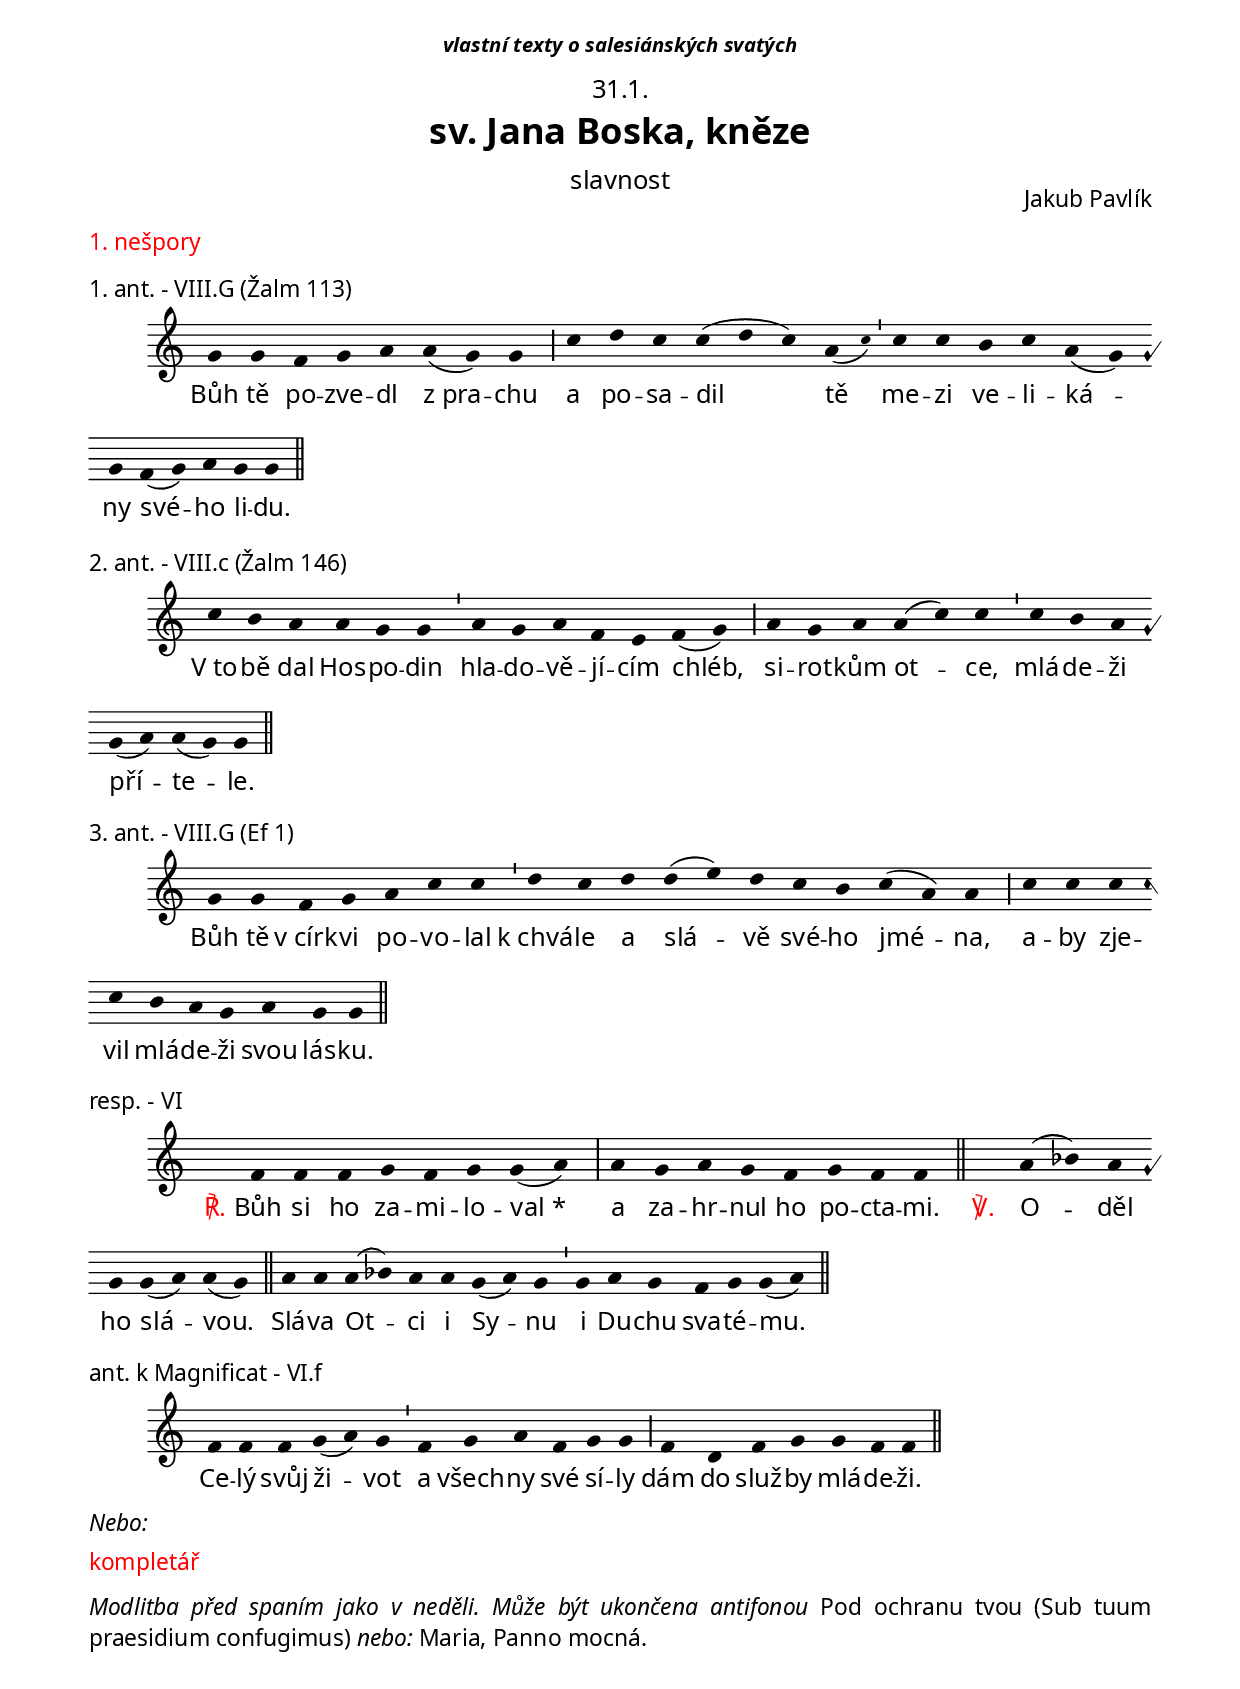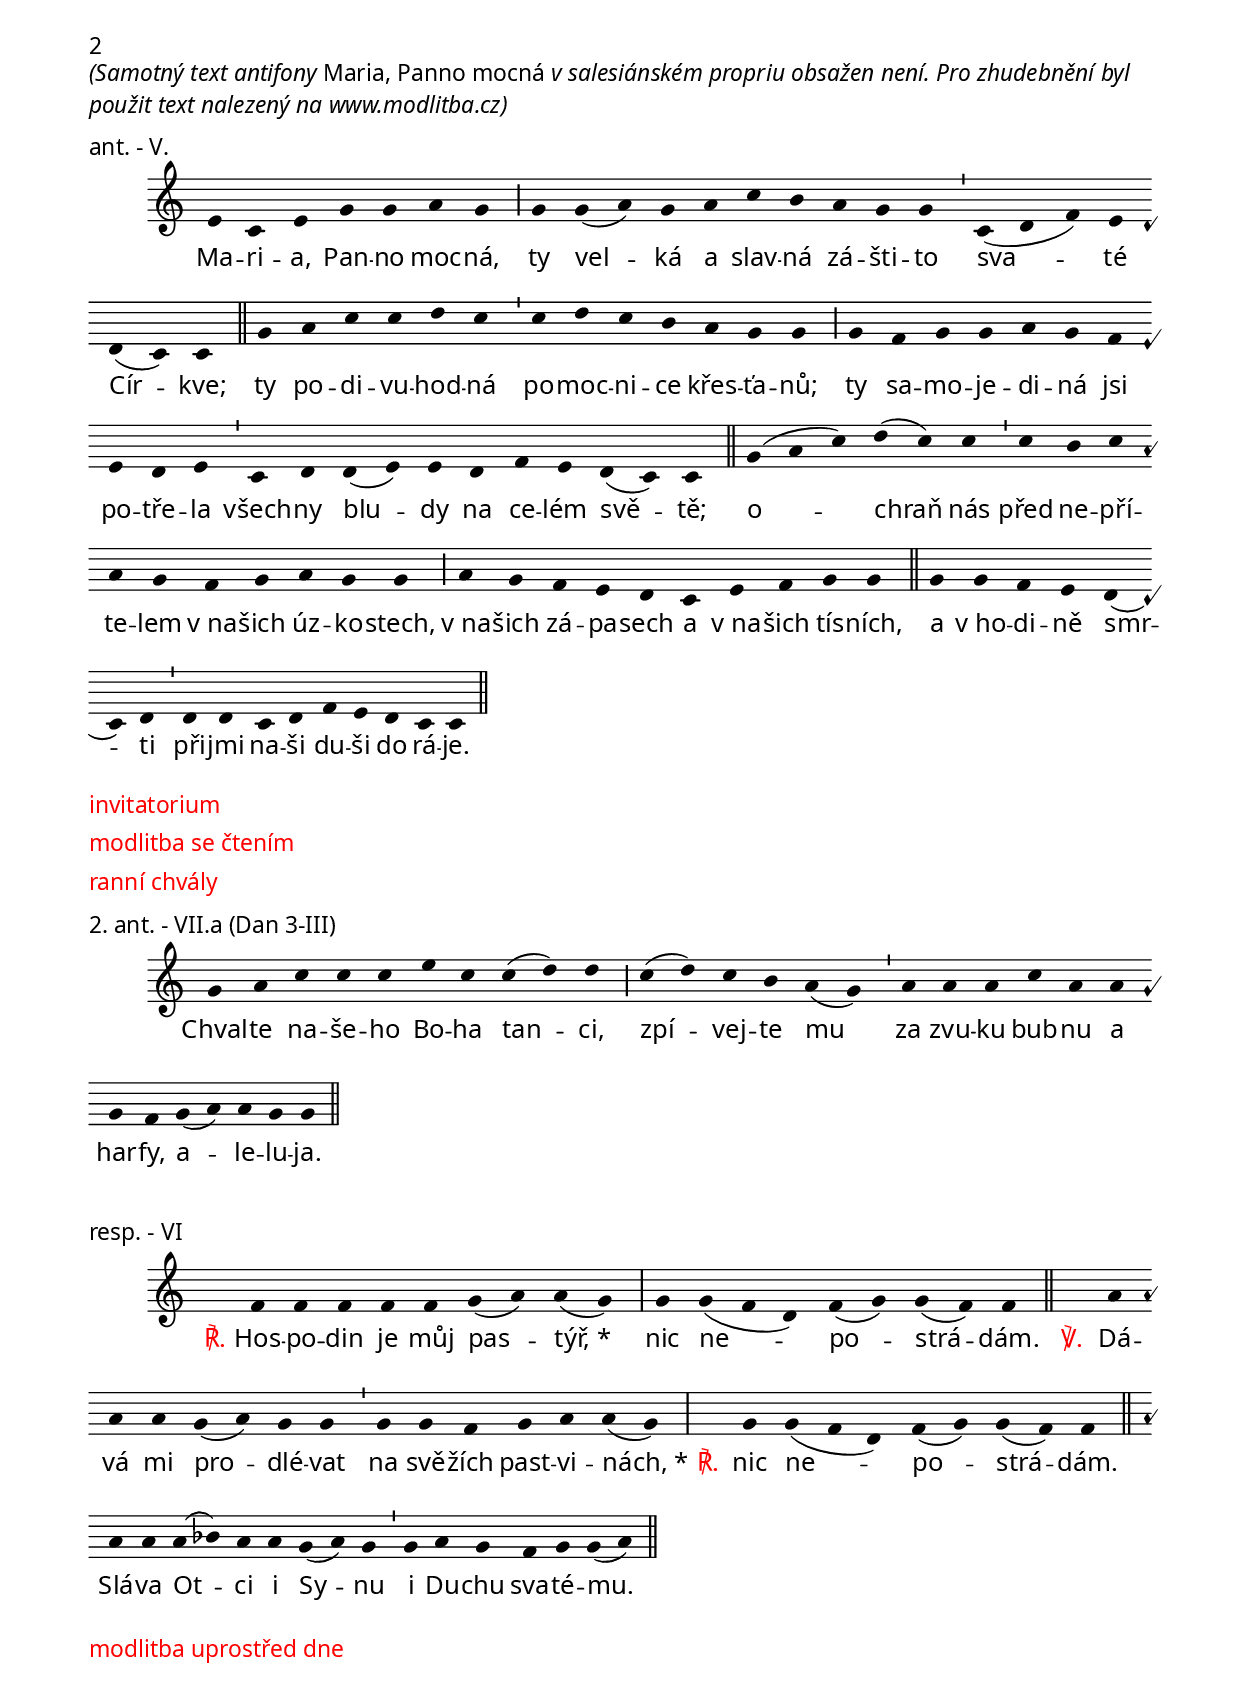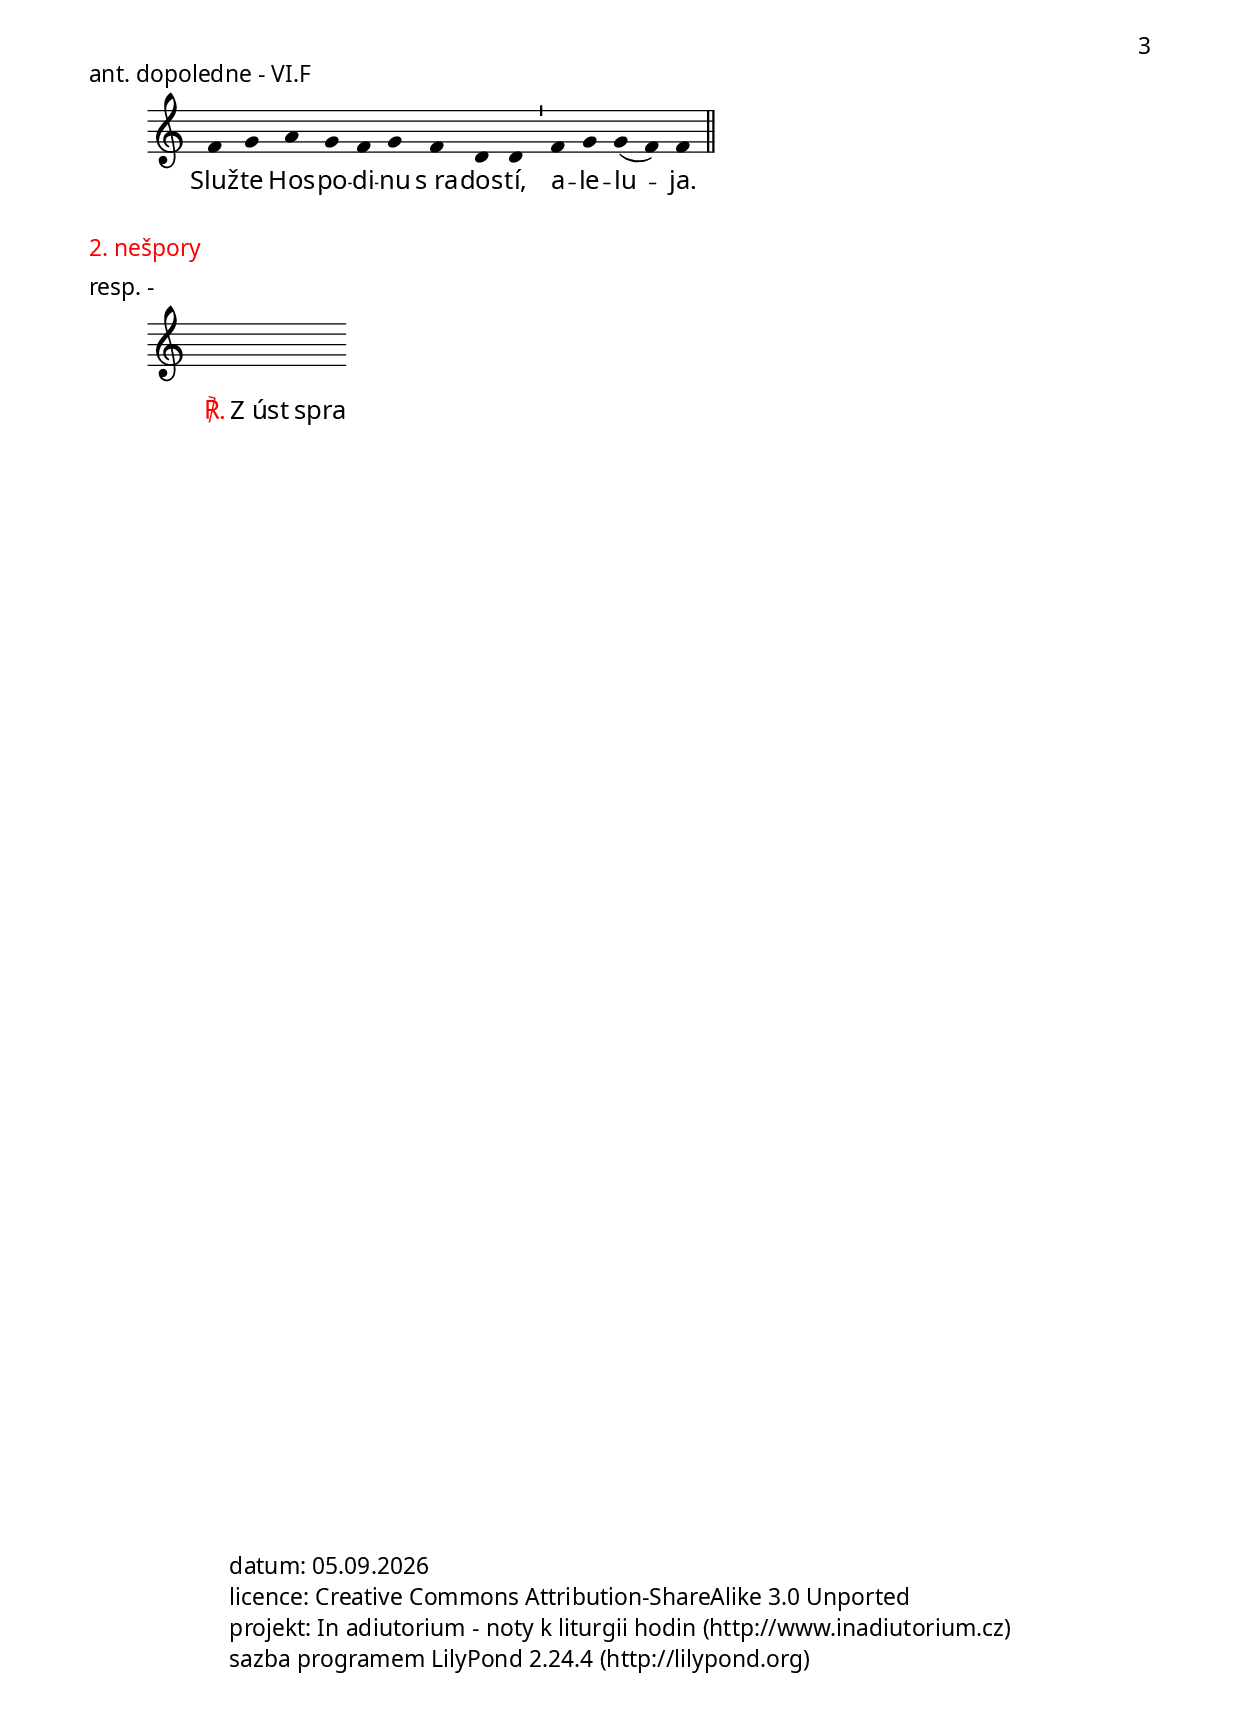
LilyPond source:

\version "2.19.80"

\include "../../spolecne.ly"
\include "../../spolecne/reholni.ly"
\include "../../dilyresponsorii.ly"

\header {
  title = \markup\titleSvatek
            "sv. Jana Boska, kněze"
            slavnost
            31.1.
           "vlastní texty o salesiánských svatých"
  composer = "Jakub Pavlík"
}

\markup {\nadpisHodinka {"1. nešpory"}}

\score {
  \relative c'' {
    \choralniRezim
    g4 g f g a a( g) g \barMaior
    c d c c( d c) a( \grace { c) } \barMin
    c c b c a( g) g f( g) a g g \barFinalis
  }
  \addlyrics {
    Bůh tě po -- zve -- dl z_pra -- chu
    a po -- sa -- dil tě
    me -- zi ve -- li -- ká -- ny
    své -- ho li -- du.
  }
  \header {
    quid = "1. ant."
    modus = "VIII"
    differentia = "G"
    psalmus = "Žalm 113"
    id = "1ne-a1"
    piece = \markup {\sestavTitulek}
  }
}

\score {
  \relative c'' {
    \choralniRezim
    c4 b a a g g \barMin
    a g a f e f( g) \barMaior
    a g a a( c) c \barMin
    c b a g( a) a( g) g \barFinalis
  }
  \addlyrics {
    V_to -- bě dal Hos -- po -- din
    hla -- do -- vě -- jí -- cím chléb,
    si -- rot -- kům ot -- ce,
    mlá -- de -- ži pří -- te -- le.
  }
  \header {
    quid = "2. ant."
    modus = "VIII"
    differentia = "c"
    psalmus = "Žalm 146"
    id = "1ne-a2"
    piece = \markup {\sestavTitulek}
  }
}

\score {
  \relative c'' {
    \choralniRezim
    g4 g f g a c c \barMin
    d c d d( e) d c b c( a) a \barMaior
    c c c c b a g a g g \barFinalis
  }
  \addlyrics {
    Bůh tě v_círk -- vi po -- vo -- lal
    k_chvá -- le a slá -- vě
    své -- ho jmé -- na,
    a -- by zje -- vil mlá -- de -- ži svou lás -- ku.
  }
  \header {
    quid = "3. ant."
    modus = "VIII"
    differentia = "G"
    psalmus = "Ef 1"
    id = "1ne-a3"
    piece = \markup {\sestavTitulek}
  }
}

\score {
  \relative c' {
    \choralniRezim

    % R
    \neviditelna f
    f4 f f g f g g( a) \barMax
    a g a g f g f f \barFinalis

    % V
    \neviditelna a
    a( bes) a g g( a) a( g) \barFinalis
    % Slava
    \respVIdoxologie \barFinalis
  }
  \addlyrics {
    \Response Bůh si ho za -- mi -- lo -- val_*
    a za -- hr -- nul ho po -- cta -- mi.
    \Verse O -- děl ho slá -- vou.
    \textRespDoxologie
  }
  \header {
    quid = "resp."
    modus = "VI"
    id = "1ne-r"
    piece = \markup {\sestavTitulekResp}
  }
}

\score {
  \relative c' {
    \choralniRezim
    f4 f f g( a) g \barMin
    f g a f g g \barMaior
    f d f g g f f \barFinalis
  }
  \addlyrics {
    Ce -- lý svůj ži -- vot
    a všech -- ny své sí -- ly
    dám do služ -- by mlá -- de -- ži.
  }
  \header {
    quid = "ant. k Magnificat"
    modus = "VI"
    differentia = "f"
    psalmus = ""
    id = "1ne-am"
    piece = \markup {\sestavTitulekBezZalmu}
  }
}

\markup\italic{Nebo:}

\score {
  \relative c' {
    \choralniRezim

  }
  \addlyrics {
    Můj sy -- nu,
    za -- cho -- vá -- vej pří -- ka -- zy své -- ho ot -- ce,
    ne -- po -- hr -- dej na -- u -- če -- ní -- mi své mat -- ky
    a u -- cho -- vá -- vej je stá -- le ve svém srd -- ci.
  }
  \header {
    quid = "ant. k Magnificat"
    modus = ""
    differentia = ""
    psalmus = ""
    id = "1ne-am2"
    piece = \markup {\sestavTitulekBezZalmu}
  }
}

\markup {\nadpisHodinka {"kompletář"}}

\markup\justify\italic{
  Modlitba před spaním jako v neděli. Může být ukončena
  antifonou \upright{Pod ochranu tvou} \upright{(Sub tuum praesidium confugimus)}
  nebo: \upright{Maria, Panno mocná.}
}

\markup\wordwrap\italic{
  (Samotný text antifony \upright{Maria, Panno mocná} v salesiánském propriu obsažen není.
  Pro zhudebnění byl použit text nalezený na \concat { \with-url "http://www.modlitba.cz/modlitba-v-zivote/seznam-modliteb/rozdeleni-modliteb-podle-adresata-podle-toho-ke-komu-se-modlitbou-obracime/k-panne-marii/" {www.modlitba.cz} ")" }
}

\score {
  \relative c' {
    \choralniRezim
    e4 c e g g a g \barMaior
    g g( a) g a c b a g g \barMin
    c,( d f) e d( c) c \barFinalis
    g' a c c d c \barMin
    c d c b a g g \barMaior
    g f g g a g f e d e \barMin
    c d d( e) e d f e d( c) c \barFinalis
    g'( a c) d( c) c \barMin
    c b c a g f g a g g \barMaior
    a g f e d c e f g g \barFinalis
    g g f e d( c) d \barMin
    d d c d f e d c c \barFinalis
  }
  \addlyrics {
    Ma -- ri -- a, Pan -- no moc -- ná,
    ty vel -- ká a slav -- ná zá -- šti -- to
    sva -- té Cír -- kve;
    ty po -- di -- vu -- hod -- ná
    po -- moc -- ni -- ce křes -- ťa -- nů;
    ty sa -- mo -- je -- di -- ná jsi po -- tře -- la
    všech -- ny blu -- dy na ce -- lém svě -- tě;
    o -- chraň
    nás před ne -- pří -- te -- lem v_na -- šich úz -- ko -- stech,
    v_na -- šich zá -- pa -- sech a v_na -- šich tís -- ních,
    a v_ho -- di -- ně smr -- ti
    při -- jmi na -- ši du -- ši do rá -- je.
    A -- men. % nechat? vypustit? v antifonach nebyva
  }
  \header {
    % text z http://www.modlitba.cz/modlitba-v-zivote/seznam-modliteb/rozdeleni-modliteb-podle-adresata-podle-toho-ke-komu-se-modlitbou-obracime/k-panne-marii/
    % protože v propriu se na modlitbu pouze odkazuje, ale není otištěna
    quid = "ant."
    modus = "V"
    differentia = ""
    psalmus = ""
    adiutor_genre = "antiphon_standalone"
    id = "pannomocna"
    piece = \markup {\sestavTitulekBezZalmu}
  }
}

\markup {\nadpisHodinka {"invitatorium"}}

\score {
  \relative c' {
    \choralniRezim

  }
  \addlyrics {
    Ve svá -- tek sva -- té -- ho Ja -- na Bos -- ka
    chval -- me Pá -- na, na -- še -- ho Bo -- ha.
  }
  \header {
    quid = "ant."
    modus = ""
    differentia = ""
    psalmus = ""
    id = "invit"
    piece = \markup {\sestavTitulekBezZalmu}
  }
}

\markup {\nadpisHodinka {"modlitba se čtením"}}

\score {
  \relative c' {
    \choralniRezim

  }
  \addlyrics {
    Bůh mu dal moud -- rost a pro -- zí -- ra -- vost
    a srd -- ce vel -- ké ja -- ko moř -- ské po -- bře -- ží.
  }
  \header {
    quid = "1. ant."
    modus = ""
    differentia = ""
    psalmus = "Žalm 21"
    id = "mc-a1"
    piece = \markup {\sestavTitulek}
  }
}

\score {
  \relative c' {
    \choralniRezim

  }
  \addlyrics {
    Vě -- řil pro -- ti vší na -- dě -- ji
    a stal se ot -- cem mno -- ha ná -- ro -- dů.
  }
  \header {
    quid = "2. ant."
    modus = ""
    differentia = ""
    psalmus = "Žalm 92-I"
    id = "mc-a2"
    piece = \markup {\sestavTitulek}
  }
}

\score {
  \relative c' {
    \choralniRezim

  }
  \addlyrics {
    Dů -- vě -- řo -- val v_Hos -- po -- di -- na,
    ko -- nal dob -- ro;
    do něj vlo -- žil svou ra -- dost.
  }
  \header {
    quid = "3. ant."
    modus = ""
    differentia = ""
    psalmus = "Žalm 92-II"
    id = "mc-a3"
    piece = \markup {\sestavTitulek}
  }
}

\score {
  \relative c' {
    \choralniRezim

  }
  \addlyrics {
    Všech -- no, co ko -- ná -- te slo -- vy a či -- ny,
    ať je ko -- ná -- no
    v_Hos -- po -- di -- no -- vě jmé -- nu.
  }
  \header {
    quid = "ant. ke kantikům vigilie"
    modus = ""
    differentia = ""
    psalmus = ""
    id = "mc-avig"
    piece = \markup {\sestavTitulekBezZalmu}
  }
}

\markup {\nadpisHodinka {"ranní chvály"}}

\score {
  \relative c' {
    \choralniRezim

  }
  \addlyrics {
    Slá -- va a chvá -- la to -- bě,
    Bo -- že mých ot -- ců,
    jenžs mi dal moud -- rost,
    po -- ko -- ru a sí -- lu.
  }
  \header {
    quid = "1. ant."
    modus = ""
    differentia = ""
    psalmus = "Žalm 63"
    id = "rch-a1"
    piece = \markup {\sestavTitulek}
  }
}

\score {
  \relative c'' {
    \choralniRezim
    g4 a c c c e c c( d) d \barMaior
    c( d) c b a( g) \barMin
    a a a c a a g f
    g( a) a g g \barFinalis
  }
  \addlyrics {
    Chval -- te na -- še -- ho Bo -- ha tan -- ci,
    zpí -- vej -- te mu
    za zvu -- ku bub -- nu a har -- fy,
    a -- le -- lu -- ja.
  }
  \header {
    quid = "2. ant."
    modus = "VII"
    differentia = "a"
    psalmus = "Dan 3-III"
    id = "rch-a2"
    piece = \markup {\sestavTitulek}
  }
}

\score {
  \relative c' {
    \choralniRezim

  }
  \addlyrics {
    Za -- hr -- nu -- ješ ho ra -- dos -- tí před svou tvá -- ří,
    hlá -- sá mla -- dým tvá bla -- ho -- sla -- ven -- ství.
  }
  \header {
    quid = "3. ant."
    modus = ""
    differentia = ""
    psalmus = "Žalm 149"
    id = "rch-a3"
    piece = \markup {\sestavTitulek}
  }
}

\score {
  \relative c' {
    \choralniRezim

    % R
    \neviditelna f
    f4 f f f f g( a) a( g) \barMax
    g g( f d) f( g) g( f) f \barFinalis
    % V
    \neviditelna g
    a a a g( a) g g \barMin g g f g a a( g) \barMax
    % R
    \neviditelna g
    g g( f d) f( g) g( f) f \barFinalis
    % Slava
    \respVIdoxologie \barFinalis
  }
  \addlyrics {
    \Response Hos -- po -- din je můj pas -- týř,_*
    nic ne -- po -- strá -- dám.
    \Verse Dá -- vá mi pro -- dlé -- vat na svě -- žích past -- vi -- nách,_*
    \Response nic ne -- po -- strá -- dám.
    \textRespDoxologie
  }
  \header {
    quid = "resp."
    modus = "VI"
    fial = "responsoria.ly#2ct-ne"
    id = "rch-r"
    piece = \markup\sestavTitulekResp
  }
}

\score {
  \relative c' {
    \choralniRezim

  }
  \addlyrics {
    Bla -- ho -- sla -- ve -- ní ti -- ší,
    ne -- boť o -- ni do -- sta -- nou ze -- mi za dě -- dic -- tví.
    Bla -- ho -- sla -- ve -- ní čis -- té -- ho srd -- ce,
    ne -- boť o -- ni bu -- dou vi -- dět Bo -- ha.
  }
  \header {
    quid = "ant. k Benedictus"
    modus = ""
    differentia = ""
    psalmus = ""
    id = "rch-ab"
    piece = \markup {\sestavTitulekBezZalmu}
  }
}

\markup {\nadpisHodinka {"modlitba uprostřed dne"}}

\score {
  \relative c' {
    \choralniRezim
    f4 g a g f g f d d \barMin
    f g g( f) f \barFinalis
  }
  \addlyrics {
    Služ -- te Hos -- po -- di -- nu s_ra -- dos -- tí,
    a -- le -- lu -- ja.
  }
  \header {
    quid = "ant. dopoledne"
    modus = "VI"
    differentia = "F"
    psalmus = ""
    fial = "antifony/velikonoce_tyden1_6patek.ly#rch-a3"
    id = "tercie"
    piece = \markup {\sestavTitulekBezZalmu}
  }
}

\score {
  \relative c' {
    \choralniRezim

  }
  \addlyrics {
    Klaň -- te se Bo -- hu v_kaž -- dé do -- bě:
    v_ra -- dos -- ti i v_bo -- les -- ti.
  }
  \header {
    quid = "ant. v poledne"
    modus = ""
    differentia = ""
    psalmus = ""
    id = "sexta"
    piece = \markup {\sestavTitulekBezZalmu}
  }
}

\score {
  \relative c' {
    \choralniRezim

  }
  \addlyrics {
    Ať nám Bůh po -- má -- há krá -- čet
    po ne -- bes -- ké ces -- tě.
  }
  \header {
    quid = "ant. odpoledne"
    modus = ""
    differentia = ""
    psalmus = ""
    id = "nona"
    piece = \markup {\sestavTitulekBezZalmu}
  }
}

\markup {\nadpisHodinka {"2. nešpory"}}

\score {
  \relative c' {
    \choralniRezim

  }
  \addlyrics {
    Mo -- je slá -- va je v_Hos -- po -- di -- nu,
    ať to sly -- ší po -- kor -- ní
    a ra -- du -- jí se.
  }
  \header {
    quid = "1. ant."
    modus = ""
    differentia = ""
    psalmus = "Žalm 15"
    id = "ne-a1"
    piece = \markup {\sestavTitulek}
  }
}

\score {
  \relative c' {
    \choralniRezim

  }
  \addlyrics {
    Po -- čá -- tek moud -- ros -- ti je bát se Hos -- po -- di -- na,
    moud -- rý je ten,
    kdo je mu věr -- ný.
  }
  \header {
    quid = "2. ant."
    modus = ""
    differentia = ""
    psalmus = "Žalm 112"
    id = "ne-a2"
    piece = \markup {\sestavTitulek}
  }
}

\score {
  \relative c' {
    \choralniRezim

  }
  \addlyrics {
    Ve -- li -- ký a po -- di -- vu -- hod -- ný jsi, Pa -- ne,
    ve všech svých sva -- tých.
  }
  \header {
    quid = "3. ant."
    modus = ""
    differentia = ""
    psalmus = "Zj 15"
    id = "ne-a3"
    piece = \markup {\sestavTitulek}
  }
}

\score {
  \relative c' {
    \choralniRezim

    % R
    \neviditelna a

    % V
    \neviditelna a

    % R
    \neviditelna a

    % Slava
  }
  \addlyrics {
    \Response Z_úst spra -- ved -- li -- vé -- ho vy -- chá -- ze -- jí_*
    slo -- va moud -- ros -- ti.
    \Verse Ve svém srd -- ci má Bo -- ží zá -- kon.
    \Response
    \textRespDoxologie
  }
  \header {
    quid = "resp."
    modus = ""
    id = "ne-r"
    piece = \markup {\sestavTitulekResp}
  }
}

\score {
  \relative c' {
    \choralniRezim

  }
  \addlyrics {
    Pro spá -- su va -- šich du -- ší
    dám s_ra -- dos -- tí ce -- lý svůj ži -- vot.
  }
  \header {
    quid = "ant. k Magnificat"
    modus = ""
    differentia = ""
    psalmus = ""
    id = "ne-am"
    piece = \markup {\sestavTitulekBezZalmu}
  }
}